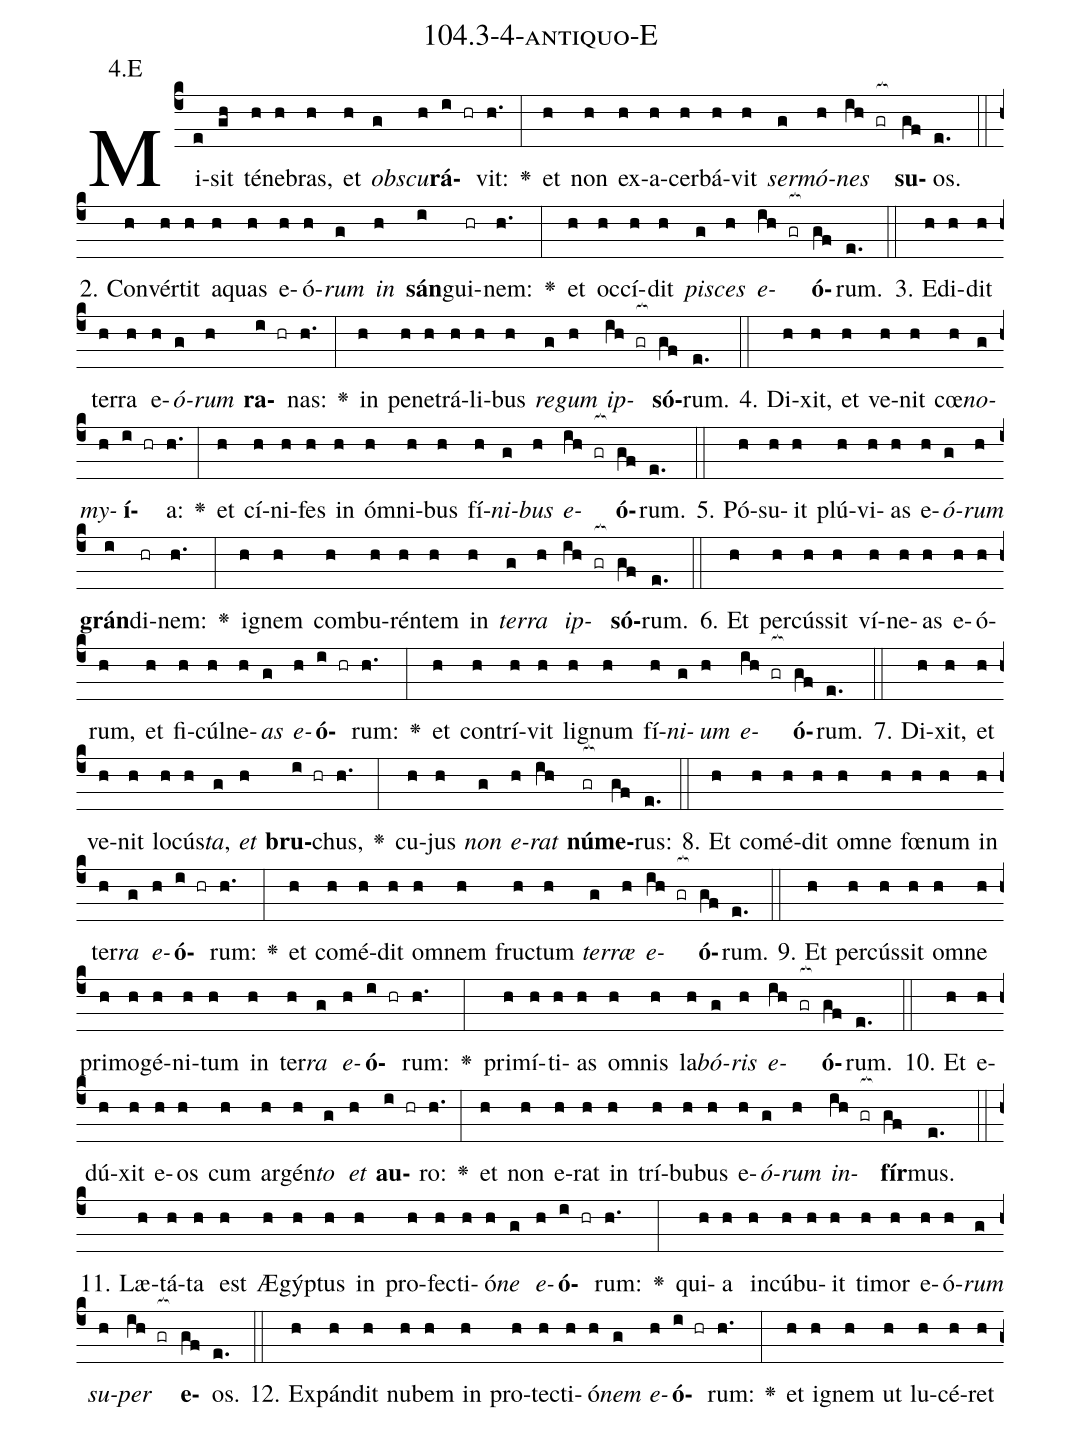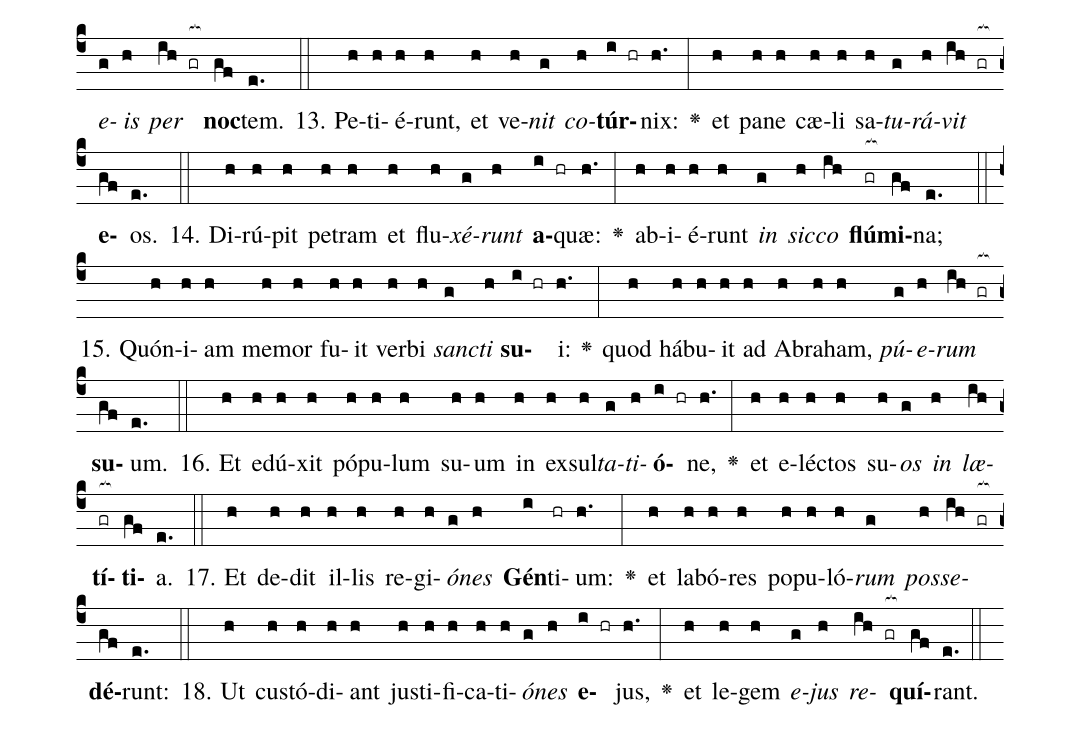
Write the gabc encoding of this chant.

name: 104.3-4-antiquo-E;
annotation: 4.E;
%%
(c4)Mi(e)sit(gh) té(h)ne(h)bras,(h) et(h) <i>obs</i>(g)<i>cu</i>(h)<b>rá</b>(i hr)vit:(h.) <v>\greheightstar</v>(:) et(h) non(h) ex(h)a(h)cer(h)bá(h)vit(h) <i>ser</i>(g)<i>mó</i>(h)<i>nes</i>(ih gr[ocb:1{]) <b>su</b>(gf[ocb:0}])os.(e.) (::)
2. Con(h)vér(h)tit(h) a(h)quas(h) e(h)ó(h)<i>rum</i>(g) <i>in</i>(h) <b>sán</b>(i)gui(hr)nem:(h.) <v>\greheightstar</v>(:) et(h) oc(h)cí(h)dit(h) <i>pi</i>(g)<i>sces</i>(h) <i>e</i>(ih gr[ocb:1{])<b>ó</b>(gf[ocb:0}])rum.(e.) (::)
3. E(h)di(h)dit(h) ter(h)ra(h) e(h)<i>ó</i>(g)<i>rum</i>(h) <b>ra</b>(i hr)nas:(h.) <v>\greheightstar</v>(:) in(h) pe(h)ne(h)trá(h)li(h)bus(h) <i>re</i>(g)<i>gum</i>(h) <i>ip</i>(ih gr[ocb:1{])<b>só</b>(gf[ocb:0}])rum.(e.) (::)
4. Di(h)xit,(h) et(h) ve(h)nit(h) cœ(h)<i>no</i>(g)<i>my</i>(h)<b>í</b>(i hr)a:(h.) <v>\greheightstar</v>(:) et(h) cí(h)ni(h)fes(h) in(h) óm(h)ni(h)bus(h) fí(h)<i>ni</i>(g)<i>bus</i>(h) <i>e</i>(ih gr[ocb:1{])<b>ó</b>(gf[ocb:0}])rum.(e.) (::)
5. Pó(h)su(h)it(h) plú(h)vi(h)as(h) e(h)<i>ó</i>(g)<i>rum</i>(h) <b>grán</b>(i)di(hr)nem:(h.) <v>\greheightstar</v>(:) i(h)gnem(h) com(h)bu(h)rén(h)tem(h) in(h) <i>ter</i>(g)<i>ra</i>(h) <i>ip</i>(ih gr[ocb:1{])<b>só</b>(gf[ocb:0}])rum.(e.) (::)
6. Et(h) per(h)cús(h)sit(h) ví(h)ne(h)as(h) e(h)ó(h)rum,(h) et(h) fi(h)cúl(h)ne(h)<i>as</i>(g) <i>e</i>(h)<b>ó</b>(i hr)rum:(h.) <v>\greheightstar</v>(:) et(h) con(h)trí(h)vit(h) li(h)gnum(h) fí(h)<i>ni</i>(g)<i>um</i>(h) <i>e</i>(ih gr[ocb:1{])<b>ó</b>(gf[ocb:0}])rum.(e.) (::)
7. Di(h)xit,(h) et(h) ve(h)nit(h) lo(h)cús(h)<i>ta</i>,(g) <i>et</i>(h) <b>bru</b>(i hr)chus,(h.) <v>\greheightstar</v>(:) cu(h)jus(h) <i>non</i>(g) <i>e</i>(h)<i>rat</i>(ih) <b>nú</b>(gr[ocb:1{])<b>me</b>(gf[ocb:0}])rus:(e.) (::)
8. Et(h) com(h)é(h)dit(h) om(h)ne(h) fœ(h)num(h) in(h) ter(h)<i>ra</i>(g) <i>e</i>(h)<b>ó</b>(i hr)rum:(h.) <v>\greheightstar</v>(:) et(h) com(h)é(h)dit(h) om(h)nem(h) fruc(h)tum(h) <i>ter</i>(g)<i>ræ</i>(h) <i>e</i>(ih gr[ocb:1{])<b>ó</b>(gf[ocb:0}])rum.(e.) (::)
9. Et(h) per(h)cús(h)sit(h) om(h)ne(h) pri(h)mo(h)gé(h)ni(h)tum(h) in(h) ter(h)<i>ra</i>(g) <i>e</i>(h)<b>ó</b>(i hr)rum:(h.) <v>\greheightstar</v>(:) pri(h)mí(h)ti(h)as(h) om(h)nis(h) la(h)<i>bó</i>(g)<i>ris</i>(h) <i>e</i>(ih gr[ocb:1{])<b>ó</b>(gf[ocb:0}])rum.(e.) (::)
10. Et(h) e(h)dú(h)xit(h) e(h)os(h) cum(h) ar(h)gén(h)<i>to</i>(g) <i>et</i>(h) <b>au</b>(i hr)ro:(h.) <v>\greheightstar</v>(:) et(h) non(h) e(h)rat(h) in(h) trí(h)bu(h)bus(h) e(h)<i>ó</i>(g)<i>rum</i>(h) <i>in</i>(ih gr[ocb:1{])<b>fír</b>(gf[ocb:0}])mus.(e.) (::)
11. Læ(h)tá(h)ta(h) est(h) Æ(h)gýp(h)tus(h) in(h) pro(h)fec(h)ti(h)ó(h)<i>ne</i>(g) <i>e</i>(h)<b>ó</b>(i hr)rum:(h.) <v>\greheightstar</v>(:) qui(h)a(h) in(h)cú(h)bu(h)it(h) ti(h)mor(h) e(h)ó(h)<i>rum</i>(g) <i>su</i>(h)<i>per</i>(ih gr[ocb:1{]) <b>e</b>(gf[ocb:0}])os.(e.) (::)
12. Ex(h)pán(h)dit(h) nu(h)bem(h) in(h) pro(h)tec(h)ti(h)ó(h)<i>nem</i>(g) <i>e</i>(h)<b>ó</b>(i hr)rum:(h.) <v>\greheightstar</v>(:) et(h) i(h)gnem(h) ut(h) lu(h)cé(h)ret(h) <i>e</i>(g)<i>is</i>(h) <i>per</i>(ih gr[ocb:1{]) <b>noc</b>(gf[ocb:0}])tem.(e.) (::)
13. Pe(h)ti(h)é(h)runt,(h) et(h) ve(h)<i>nit</i>(g) <i>co</i>(h)<b>túr</b>(i hr)nix:(h.) <v>\greheightstar</v>(:) et(h) pa(h)ne(h) cæ(h)li(h) sa(h)<i>tu</i>(g)<i>rá</i>(h)<i>vit</i>(ih gr[ocb:1{]) <b>e</b>(gf[ocb:0}])os.(e.) (::)
14. Di(h)rú(h)pit(h) pe(h)tram(h) et(h) flu(h)<i>xé</i>(g)<i>runt</i>(h) <b>a</b>(i hr)quæ:(h.) <v>\greheightstar</v>(:) ab(h)i(h)é(h)runt(h) <i>in</i>(g) <i>sic</i>(h)<i>co</i>(ih) <b>flú</b>(gr[ocb:1{])<b>mi</b>(gf[ocb:0}])na;(e.) (::)
15. Quón(h)i(h)am(h) me(h)mor(h) fu(h)it(h) ver(h)bi(h) <i>sanc</i>(g)<i>ti</i>(h) <b>su</b>(i hr)i:(h.) <v>\greheightstar</v>(:) quod(h) há(h)bu(h)it(h) ad(h) A(h)bra(h)ham,(h) <i>pú</i>(g)<i>e</i>(h)<i>rum</i>(ih gr[ocb:1{]) <b>su</b>(gf[ocb:0}])um.(e.) (::)
16. Et(h) e(h)dú(h)xit(h) pó(h)pu(h)lum(h) su(h)um(h) in(h) ex(h)sul(h)<i>ta</i>(g)<i>ti</i>(h)<b>ó</b>(i hr)ne,(h.) <v>\greheightstar</v>(:) et(h) e(h)léc(h)tos(h) su(h)<i>os</i>(g) <i>in</i>(h) <i>læ</i>(ih)<b>tí</b>(gr[ocb:1{])<b>ti</b>(gf[ocb:0}])a.(e.) (::)
17. Et(h) de(h)dit(h) il(h)lis(h) re(h)gi(h)<i>ó</i>(g)<i>nes</i>(h) <b>Gén</b>(i)ti(hr)um:(h.) <v>\greheightstar</v>(:) et(h) la(h)bó(h)res(h) po(h)pu(h)ló(h)<i>rum</i>(g) <i>pos</i>(h)<i>se</i>(ih gr[ocb:1{])<b>dé</b>(gf[ocb:0}])runt:(e.) (::)
18. Ut(h) cus(h)tó(h)di(h)ant(h) jus(h)ti(h)fi(h)ca(h)ti(h)<i>ó</i>(g)<i>nes</i>(h) <b>e</b>(i hr)jus,(h.) <v>\greheightstar</v>(:) et(h) le(h)gem(h) <i>e</i>(g)<i>jus</i>(h) <i>re</i>(ih gr[ocb:1{])<b>quí</b>(gf[ocb:0}])rant.(e.) (::)
